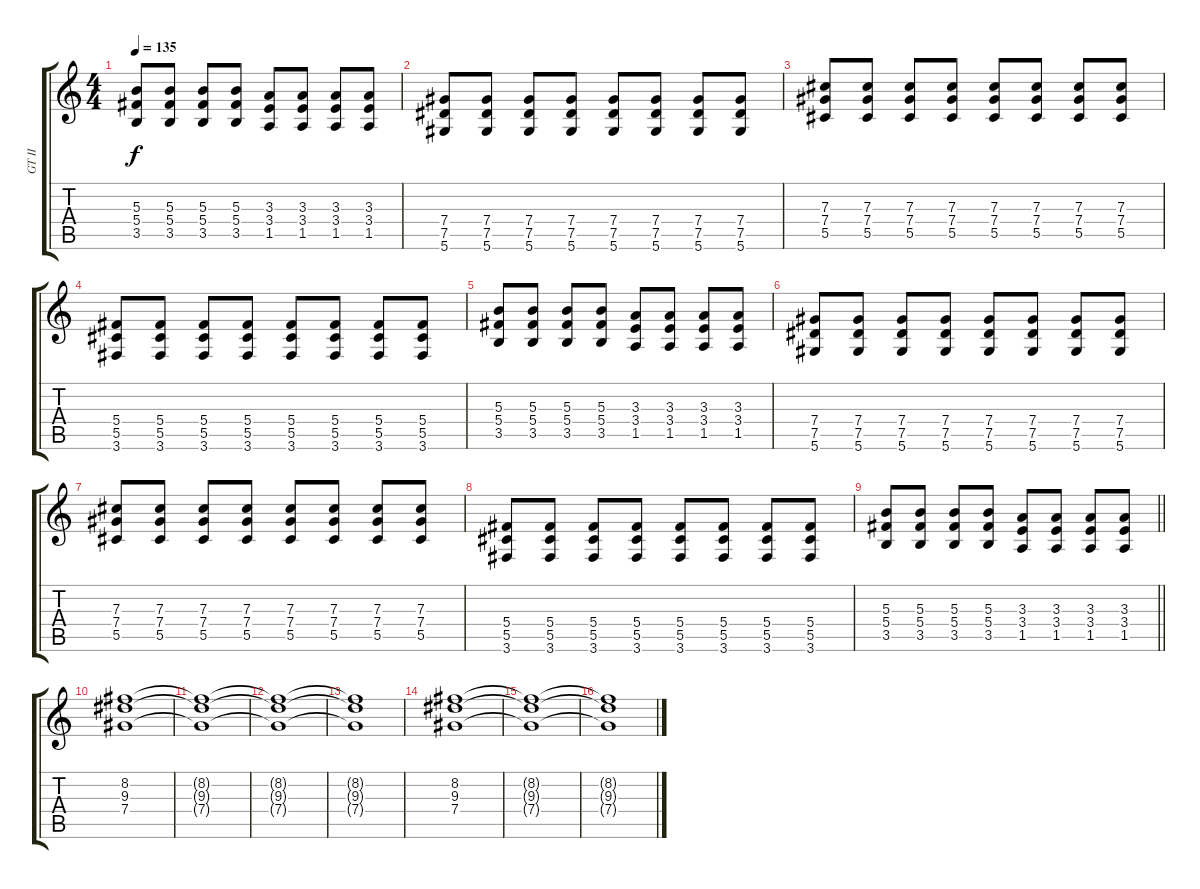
\track ("GT II" "GT II") {instrument overdrivenguitar}
\staff {score tabs}
\tuning (Eb4 Bb3 Gb3 Db3 Ab2 Eb2) {hide}
\ts (4 4)
\tempo 135
\clef g2
\ks c
(5.3 5.4 3.5).8{dy f} (5.3 5.4 3.5).8 (5.3 5.4 3.5).8 (5.3 5.4 3.5).8 (3.3 3.4 1.5).8 (3.3 3.4 1.5).8 (3.3 3.4 1.5).8 (3.3 3.4 1.5).8 |
(7.4 7.5 5.6).8 (7.4 7.5 5.6).8 (7.4 7.5 5.6).8 (7.4 7.5 5.6).8 (7.4 7.5 5.6).8 (7.4 7.5 5.6).8 (7.4 7.5 5.6).8 (7.4 7.5 5.6).8 |
(7.3 7.4 5.5).8 (7.3 7.4 5.5).8 (7.3 7.4 5.5).8 (7.3 7.4 5.5).8 (7.3 7.4 5.5).8 (7.3 7.4 5.5).8 (7.3 7.4 5.5).8 (7.3 7.4 5.5).8 |
(5.4 5.5 3.6).8 (5.4 5.5 3.6).8 (5.4 5.5 3.6).8 (5.4 5.5 3.6).8 (5.4 5.5 3.6).8 (5.4 5.5 3.6).8 (5.4 5.5 3.6).8 (5.4 5.5 3.6).8 |
(5.3 5.4 3.5).8 (5.3 5.4 3.5).8 (5.3 5.4 3.5).8 (5.3 5.4 3.5).8 (3.3 3.4 1.5).8 (3.3 3.4 1.5).8 (3.3 3.4 1.5).8 (3.3 3.4 1.5).8 |
(7.4 7.5 5.6).8 (7.4 7.5 5.6).8 (7.4 7.5 5.6).8 (7.4 7.5 5.6).8 (7.4 7.5 5.6).8 (7.4 7.5 5.6).8 (7.4 7.5 5.6).8 (7.4 7.5 5.6).8 |
(7.3 7.4 5.5).8 (7.3 7.4 5.5).8 (7.3 7.4 5.5).8 (7.3 7.4 5.5).8 (7.3 7.4 5.5).8 (7.3 7.4 5.5).8 (7.3 7.4 5.5).8 (7.3 7.4 5.5).8 |
(5.4 5.5 3.6).8 (5.4 5.5 3.6).8 (5.4 5.5 3.6).8 (5.4 5.5 3.6).8 (5.4 5.5 3.6).8 (5.4 5.5 3.6).8 (5.4 5.5 3.6).8 (5.4 5.5 3.6).8 |
\barLineRight lightlight
(5.3 5.4 3.5).8 (5.3 5.4 3.5).8 (5.3 5.4 3.5).8 (5.3 5.4 3.5).8 (3.3 3.4 1.5).8 (3.3 3.4 1.5).8 (3.3 3.4 1.5).8 (3.3 3.4 1.5).8 |
\section ("" "")
(8.2 9.3 7.4).1 |
(8.2{t} 9.3{t} 7.4{t}).1 |
(8.2{t} 9.3{t} 7.4{t}).1 |
(8.2{t} 9.3{t} 7.4{t}).1 |
(8.2 9.3 7.4).1 |
(8.2{t} 9.3{t} 7.4{t}).1 |
(8.2{t} 9.3{t} 7.4{t}).1
